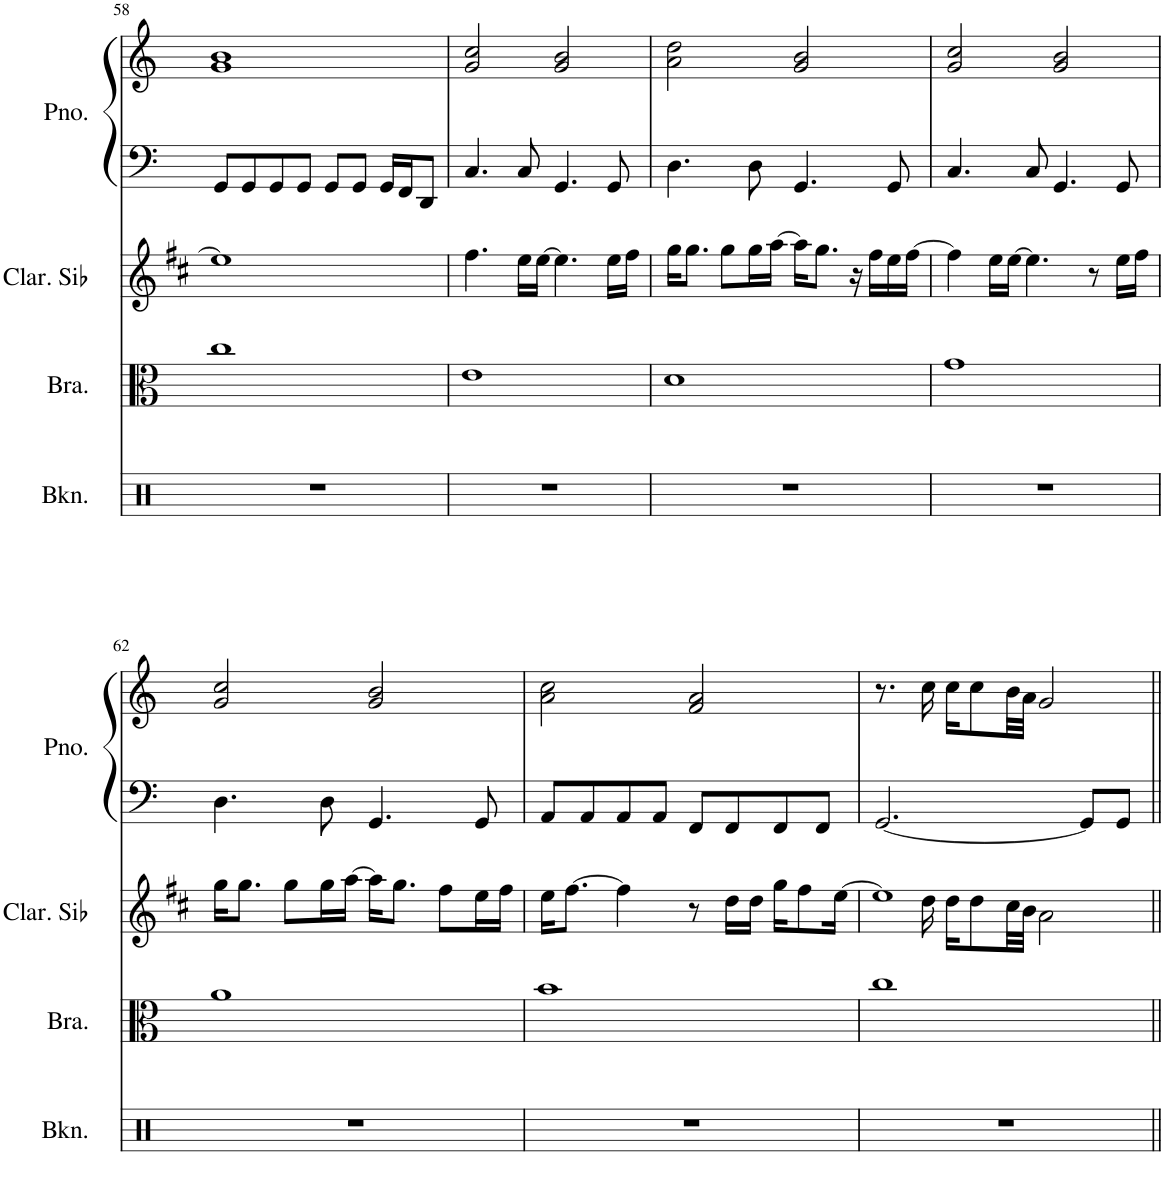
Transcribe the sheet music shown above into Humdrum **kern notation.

**kern	**kern	**kern	**kern	**kern
*part4	*part3	*part2	*part1	*part1
*staff5	*staff4	*staff3	*staff2	*staff1
*I"Becken	*I"Bratsche	*I"Clarinette en Sib	*I"Piano	*
*I'Bkn.	*I'Bra.	*I'Clar. Sib	*I'Pno.	*
!!LO:PB:g=z
*clefX	*clefC3	*clefG2	*clefF4	*clefG2
*	*	*Trd1c2	*	*
*k[]	*k[]	*k[f#c#]	*k[]	*k[]
*M4/4	*M4/4	*M4/4	*M4/4	*M4/4
=58	=58	=58	=58	=58
1r	1cc	1ee]	8GG/L	1g 1b
.	.	.	8GG/	.
.	.	.	8GG/	.
.	.	.	8GG/J	.
.	.	.	8GG/L	.
.	.	.	8GG/J	.
.	.	.	16GG/LL	.
.	.	.	16FF/J	.
.	.	.	8DD/J	.
=59	=59	=59	=59	=59
1r	1e	4.ff#\	4.C/	2g/ 2cc/
.	.	16ee\LL	8C/	.
.	.	[16ee\JJ	.	.
.	.	4.ee\]	4.GG/	2g/ 2b/
.	.	16ee\LL	8GG/	.
.	.	16ff#\JJ	.	.
=60	=60	=60	=60	=60
1r	1d	16gg\KL	4.D\	2a\ 2dd\
.	.	8.gg\J	.	.
.	.	8gg\L	.	.
.	.	16gg\L	8D\	.
.	.	[16aa\JJ	.	.
.	.	16aa\KL]	4.GG/	2g/ 2b/
.	.	8.gg\J	.	.
.	.	16r	.	.
.	.	16ff#\LL	.	.
.	.	16ee\	8GG/	.
.	.	[16ff#\JJ	.	.
=61	=61	=61	=61	=61
1r	1g	4ff#\]	4.C/	2g/ 2cc/
.	.	16ee\LL	.	.
.	.	[16ee\JJ	.	.
.	.	4.ee\]	8C/	.
.	.	.	4.GG/	2g/ 2b/
.	.	8r	.	.
.	.	16ee\LL	8GG/	.
.	.	16ff#\JJ	.	.
!!LO:LB:g=z
=62	=62	=62	=62	=62
1r	1a	16gg\KL	4.D\	2g/ 2cc/
.	.	8.gg\J	.	.
.	.	8gg\L	.	.
.	.	16gg\L	8D\	.
.	.	[16aa\JJ	.	.
.	.	16aa\KL]	4.GG/	2g/ 2b/
.	.	8.gg\J	.	.
.	.	8ff#\L	.	.
.	.	16ee\L	8GG/	.
.	.	16ff#\JJ	.	.
=63	=63	=63	=63	=63
1r	1b	16ee\KL	8AA/L	2a\ 2cc\
.	.	[8.ff#\J	.	.
.	.	.	8AA/	.
.	.	4ff#\]	8AA/	.
.	.	.	8AA/J	.
.	.	8r	8FF/L	2f/ 2a/
.	.	16dd\LL	8FF/	.
.	.	16dd\JJ	.	.
.	.	16gg\KL	8FF/	.
.	.	8ff#\	.	.
.	.	.	8FF/J	.
.	.	[16ee\Jk	.	.
=64	=64	=64	=64	=64
*	*	*^	*	*
1r	1cc	1ee]	8.ryy	[2.GG/	8.r
.	.	.	16dd\	.	16cc\
.	.	.	16dd\KL	.	16cc\KL
.	.	.	8dd\	.	8cc\
.	.	.	32cc#\LL	.	32b\LL
.	.	.	32b\JJJ	.	32a\JJJ
.	.	.	2a\	.	2g/
.	.	.	.	8GG/L]	.
.	.	.	.	8GG/J	.
*	*	*v	*v	*	*
=||	=||	=||	=||	=||
*-	*-	*-	*-	*-
